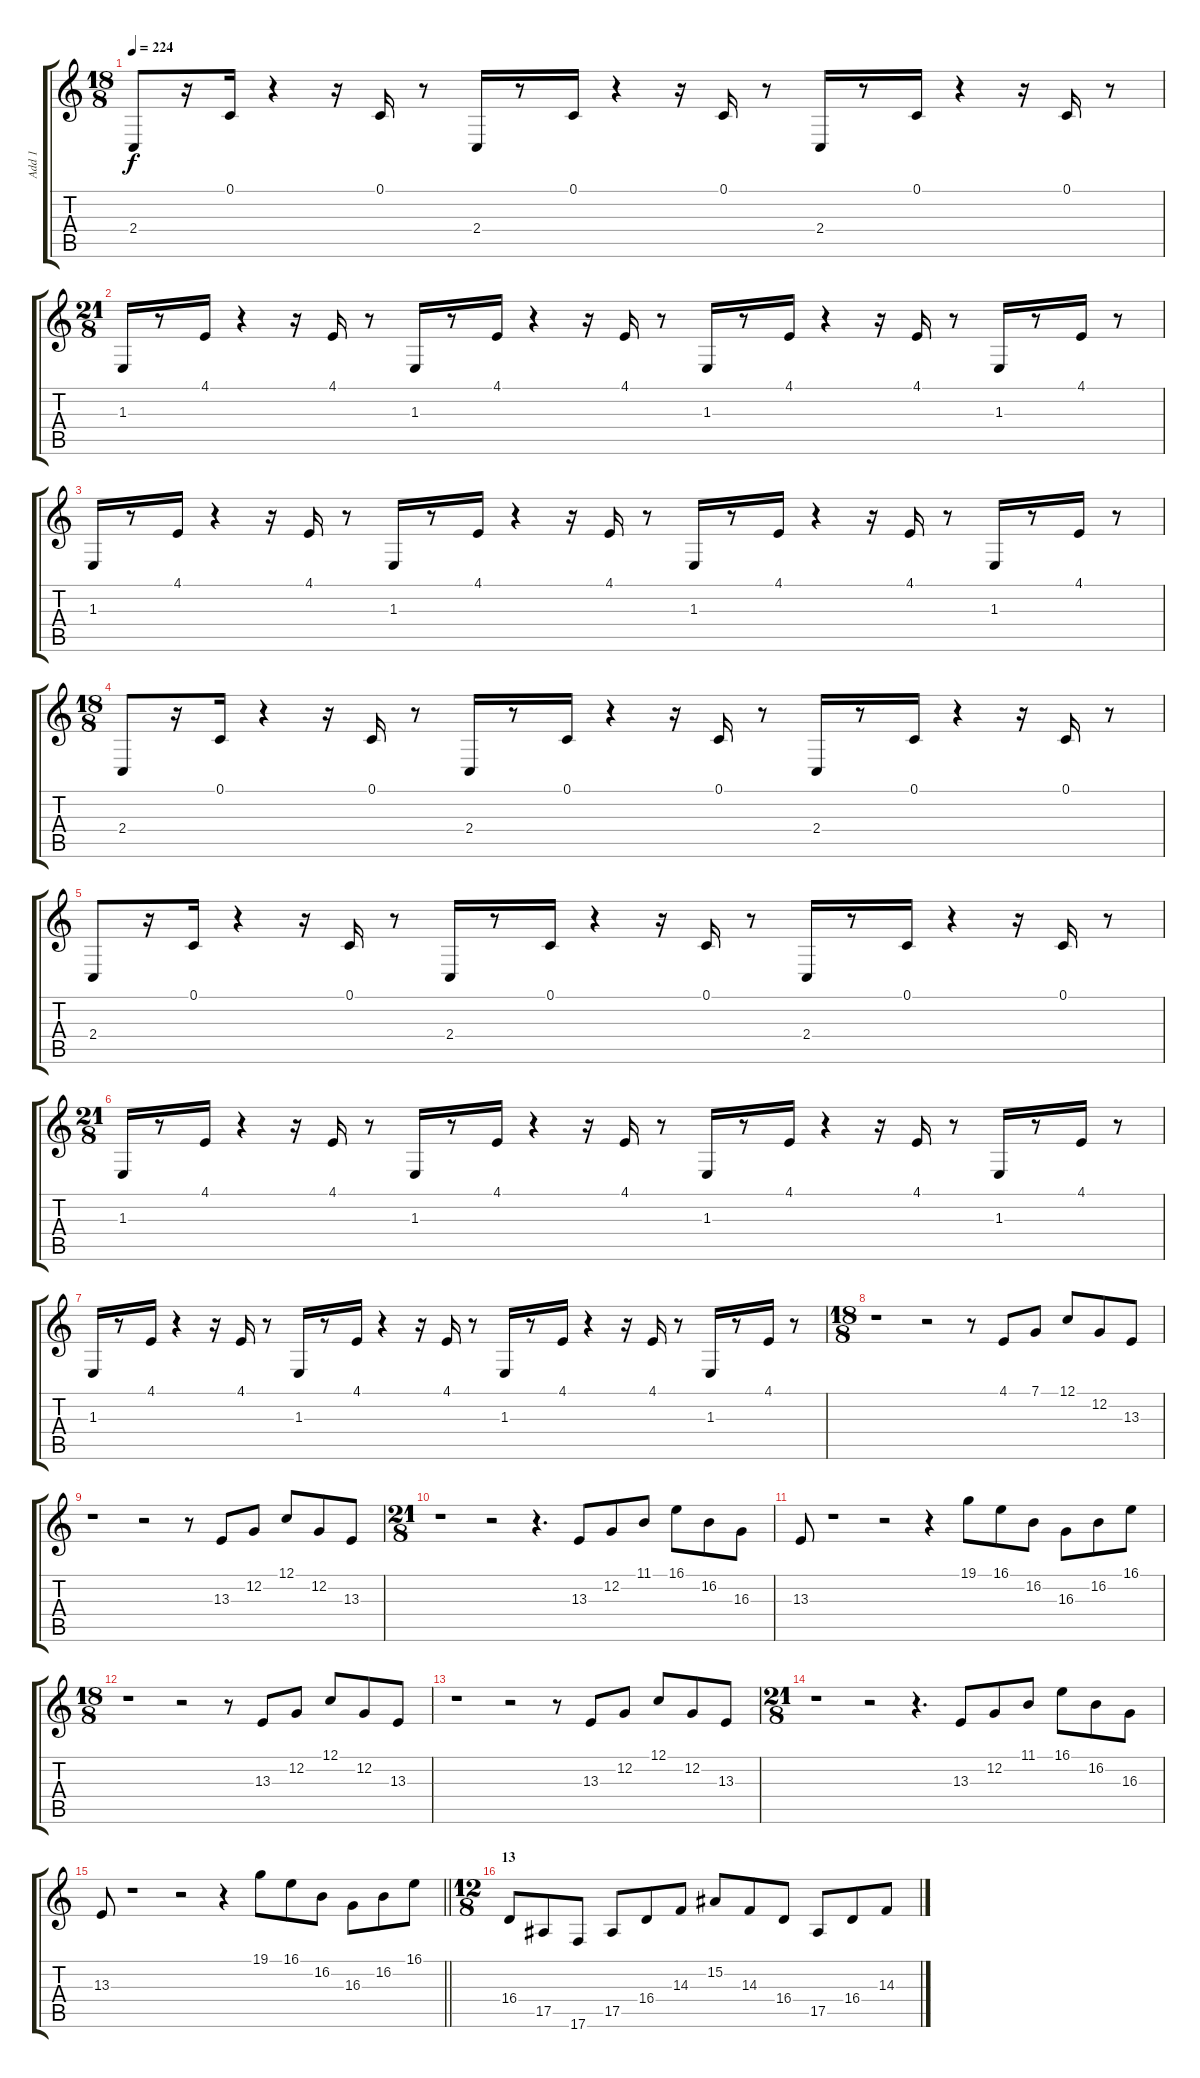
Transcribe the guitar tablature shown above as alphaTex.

\track ("Add 1" "Add 1") {instrument lead1square}
\staff {score tabs}
\tuning (C4 G3 Eb3 Bb2 F2 C2) {hide}
\ts (18 8)
\tempo 224
\clef g2
\ks c
2.4.8{dy f} r.16 0.1.16 r.4 r.16 0.1.16 r.8 2.4.16 r.8 0.1.16 r.4 r.16 0.1.16 r.8 2.4.16 r.8 0.1.16 r.4 r.16 0.1.16 r.8 |
\ts (21 8)
1.3.16 r.8 4.1.16 r.4 r.16 4.1.16 r.8 1.3.16 r.8 4.1.16 r.4 r.16 4.1.16 r.8 1.3.16 r.8 4.1.16 r.4 r.16 4.1.16 r.8 1.3.16 r.8 4.1.16 r.8 |
1.3.16 r.8 4.1.16 r.4 r.16 4.1.16 r.8 1.3.16 r.8 4.1.16 r.4 r.16 4.1.16 r.8 1.3.16 r.8 4.1.16 r.4 r.16 4.1.16 r.8 1.3.16 r.8 4.1.16 r.8 |
\ts (18 8)
2.4.8 r.16 0.1.16 r.4 r.16 0.1.16 r.8 2.4.16 r.8 0.1.16 r.4 r.16 0.1.16 r.8 2.4.16 r.8 0.1.16 r.4 r.16 0.1.16 r.8 |
2.4.8 r.16 0.1.16 r.4 r.16 0.1.16 r.8 2.4.16 r.8 0.1.16 r.4 r.16 0.1.16 r.8 2.4.16 r.8 0.1.16 r.4 r.16 0.1.16 r.8 |
\ts (21 8)
1.3.16 r.8 4.1.16 r.4 r.16 4.1.16 r.8 1.3.16 r.8 4.1.16 r.4 r.16 4.1.16 r.8 1.3.16 r.8 4.1.16 r.4 r.16 4.1.16 r.8 1.3.16 r.8 4.1.16 r.8 |
1.3.16 r.8 4.1.16 r.4 r.16 4.1.16 r.8 1.3.16 r.8 4.1.16 r.4 r.16 4.1.16 r.8 1.3.16 r.8 4.1.16 r.4 r.16 4.1.16 r.8 1.3.16 r.8 4.1.16 r.8 |
\ts (18 8)
r.1{instrument lead1square} r.2 r.8 4.1.8 7.1.8 12.1.8 12.2.8 13.3.8 |
r.1 r.2 r.8 13.3.8 12.2.8 12.1.8 12.2.8 13.3.8 |
\ts (21 8)
r.1 r.2 r.4{d} 13.3.8 12.2.8 11.1.8 16.1.8 16.2.8 16.3.8 |
13.3.8 r.1 r.2 r.4 19.1.8 16.1.8 16.2.8 16.3.8 16.2.8 16.1.8 |
\ts (18 8)
r.1 r.2 r.8 13.3.8 12.2.8 12.1.8 12.2.8 13.3.8 |
r.1 r.2 r.8 13.3.8 12.2.8 12.1.8 12.2.8 13.3.8 |
\ts (21 8)
r.1 r.2 r.4{d} 13.3.8 12.2.8 11.1.8 16.1.8 16.2.8 16.3.8 |
\barLineRight lightlight
13.3.8 r.1 r.2 r.4 19.1.8 16.1.8 16.2.8 16.3.8 16.2.8 16.1.8 |
\ts (12 8)
\section ("" "13")
16.4.8 17.5.8 17.6.8 17.5.8 16.4.8 14.3.8 15.2.8 14.3.8 16.4.8 17.5.8 16.4.8 14.3.8
